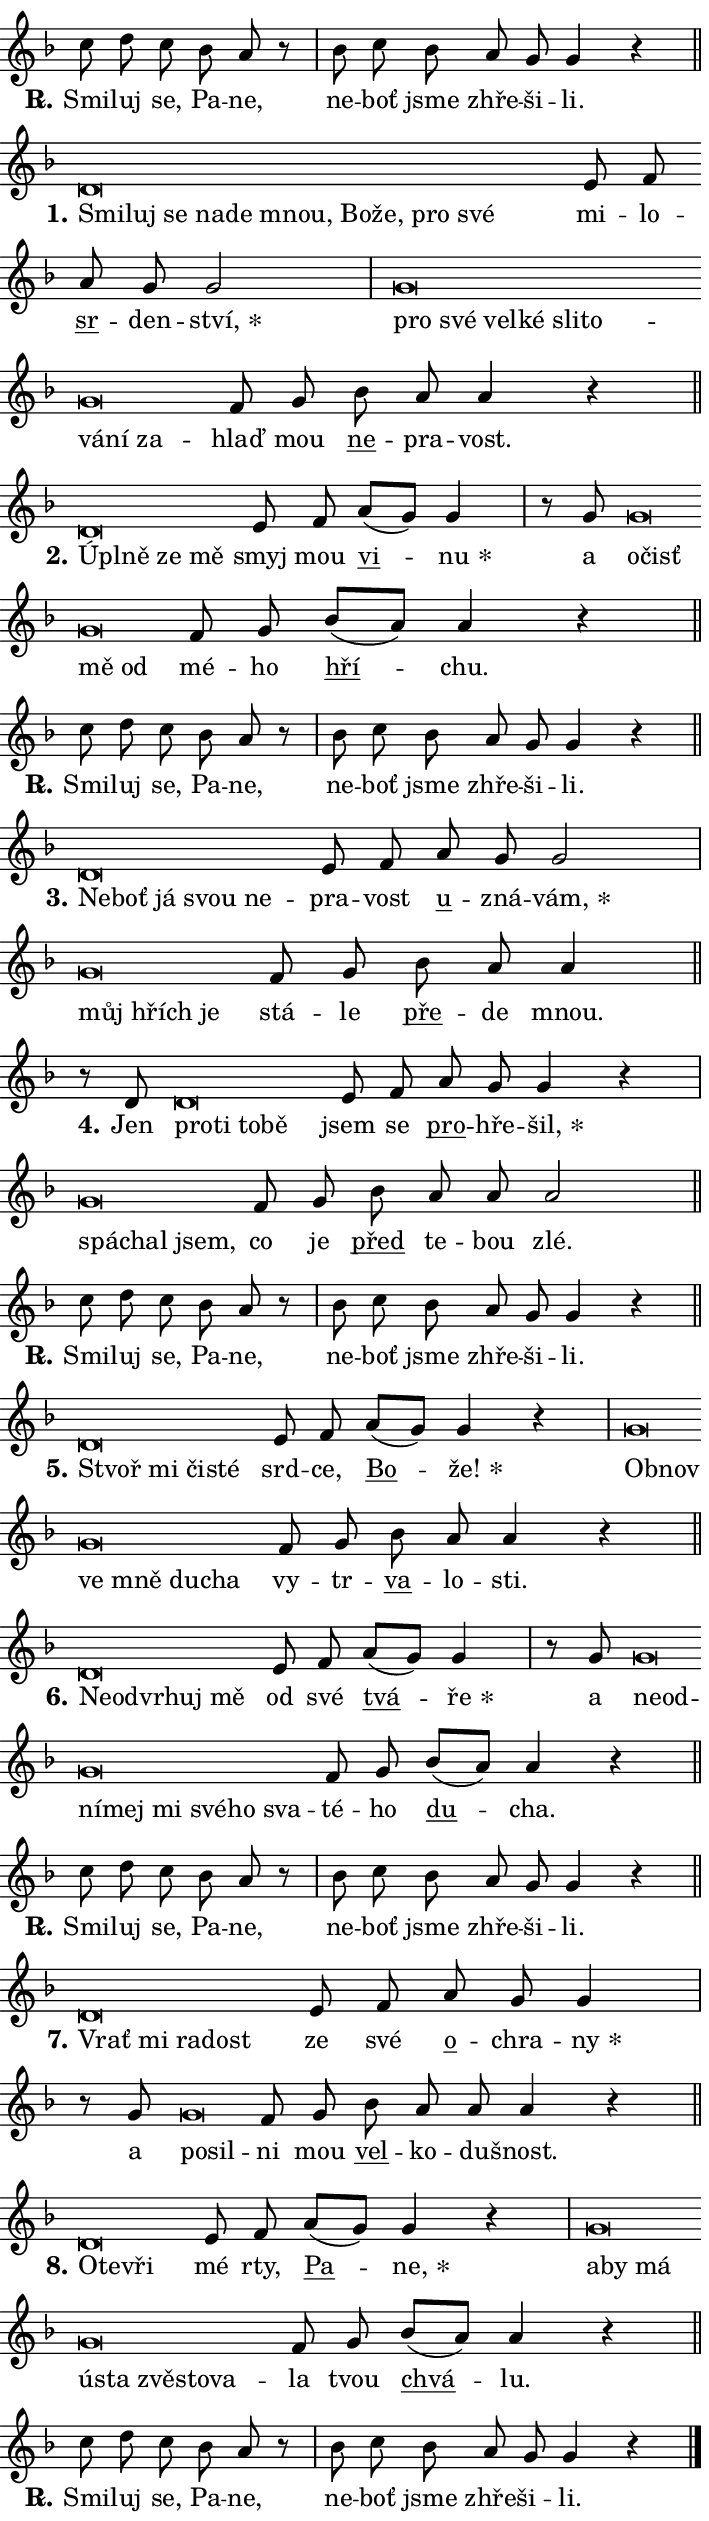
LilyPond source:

\version "2.24.0"
\header { tagline = "" }
\paper {
  indent = 0\cm
  top-margin = 0\cm
  right-margin = 0.13\cm % to fit lyric hyphens
  bottom-margin = 0\cm
  left-margin = 0\cm
  paper-width = 12\cm
  page-breaking = #ly:one-page-breaking
  system-system-spacing.basic-distance = #11
  score-system-spacing.basic-distance = #11
  ragged-last = ##f
}


%% Author: Thomas Morley
%% https://lists.gnu.org/archive/html/lilypond-user/2020-05/msg00002.html
#(define (line-position grob)
"Returns position of @var[grob} in current system:
   @code{'start}, if at first time-step
   @code{'end}, if at last time-step
   @code{'middle} otherwise
"
  (let* ((col (ly:item-get-column grob))
         (ln (ly:grob-object col 'left-neighbor))
         (rn (ly:grob-object col 'right-neighbor))
         (col-to-check-left (if (ly:grob? ln) ln col))
         (col-to-check-right (if (ly:grob? rn) rn col))
         (break-dir-left
           (and
             (ly:grob-property col-to-check-left 'non-musical #f)
             (ly:item-break-dir col-to-check-left)))
         (break-dir-right
           (and
             (ly:grob-property col-to-check-right 'non-musical #f)
             (ly:item-break-dir col-to-check-right))))
        (cond ((eqv? 1 break-dir-left) 'start)
              ((eqv? -1 break-dir-right) 'end)
              (else 'middle))))

#(define (tranparent-at-line-position vctor)
  (lambda (grob)
  "Relying on @code{line-position} select the relevant enry from @var{vctor}.
Used to determine transparency,"
    (case (line-position grob)
      ((end) (not (vector-ref vctor 0)))
      ((middle) (not (vector-ref vctor 1)))
      ((start) (not (vector-ref vctor 2))))))

noteHeadBreakVisibility =
#(define-music-function (break-visibility)(vector?)
"Makes @code{NoteHead}s transparent relying on @var{break-visibility}"
#{
  \override NoteHead.transparent =
    #(tranparent-at-line-position break-visibility)
#})

#(define delete-ledgers-for-transparent-note-heads
  (lambda (grob)
    "Reads whether a @code{NoteHead} is transparent.
If so this @code{NoteHead} is removed from @code{'note-heads} from
@var{grob}, which is supposed to be @code{LedgerLineSpanner}.
As a result ledgers are not printed for this @code{NoteHead}"
    (let* ((nhds-array (ly:grob-object grob 'note-heads))
           (nhds-list
             (if (ly:grob-array? nhds-array)
                 (ly:grob-array->list nhds-array)
                 '()))
           ;; Relies on the transparent-property being done before
           ;; Staff.LedgerLineSpanner.after-line-breaking is executed.
           ;; This is fragile ...
           (to-keep
             (remove
               (lambda (nhd)
                 (ly:grob-property nhd 'transparent #f))
               nhds-list)))
      ;; TODO find a better method to iterate over grob-arrays, similiar
      ;; to filter/remove etc for lists
      ;; For now rebuilt from scratch
      (set! (ly:grob-object grob 'note-heads)  '())
      (for-each
        (lambda (nhd)
          (ly:pointer-group-interface::add-grob grob 'note-heads nhd))
        to-keep))))

squashNotes = {
  \override NoteHead.X-extent = #'(-0.2 . 0.2)
  \override NoteHead.Y-extent = #'(-0.75 . 0)
  \override NoteHead.stencil =
    #(lambda (grob)
       (let ((pos (ly:grob-property grob 'staff-position)))
         (begin
           (if (< pos -7) (display "ERROR: Lower brevis then expected\n") (display ""))
           (if (<= pos -6) ly:text-interface::print ly:note-head::print))))
}
unSquashNotes = {
  \revert NoteHead.X-extent
  \revert NoteHead.Y-extent
  \revert NoteHead.stencil
}

hideNotes = \noteHeadBreakVisibility #begin-of-line-visible
unHideNotes = \noteHeadBreakVisibility #all-visible

% work-around for resetting accidentals
% https://lilypond.org/doc/v2.23/Documentation/notation/displaying-rhythms#unmetered-music
cadenzaMeasure = {
  \cadenzaOff
  \partial 1024 s1024
  \cadenzaOn
}

#(define-markup-command (accent layout props text) (markup?)
  "Underline accented syllable"
  (interpret-markup layout props
    #{\markup \override #'(offset . 4.3) \underline { #text }#}))

responsum = \markup \concat {
  "R" \hspace #-1.05 \path #0.1 #'((moveto 0 0.07) (lineto 0.9 0.8)) \hspace #0.05 "."
}

spaceSize = #0.6828661417322834 % exact space size for TeX Gyre Schola

\layout {
  \context {
    \Staff
    \remove "Time_signature_engraver"
    \override LedgerLineSpanner.after-line-breaking = #delete-ledgers-for-transparent-note-heads
  }
  \context {
    \Lyrics {
      \override LyricSpace.minimum-distance = \spaceSize
      \override LyricText.font-name = #"TeX Gyre Schola"
      \override LyricText.font-size = 1
      \override StanzaNumber.font-name = #"TeX Gyre Schola Bold"
      \override StanzaNumber.font-size = 1
    }
  }
  \context {
    \Score 
    \override NoteHead.text =
      #(lambda (grob) 
        (let ((pos (ly:grob-property grob 'staff-position)))
          #{\markup {
            \combine
              \halign #-0.55 \raise #(if (= pos -6) 0 0.5) \override #'(thickness . 2) \draw-line #'(3.2 . 0)
              \musicglyph "noteheads.sM1"
          }#}))
  }
}

% magnetic-lyrics.ily
%
%   written by
%     Jean Abou Samra <jean@abou-samra.fr>
%     Werner Lemberg <wl@gnu.org>
%
%   adapted by
%     Jiri Hon <jiri.hon@gmail.com>
%
% Version 2022-Apr-15

% https://www.mail-archive.com/lilypond-user@gnu.org/msg149350.html

#(define (Left_hyphen_pointer_engraver context)
   "Collect syllable-hyphen-syllable occurrences in lyrics and store
them in properties.  This engraver only looks to the left.  For
example, if the lyrics input is @code{foo -- bar}, it does the
following.

@itemize @bullet
@item
Set the @code{text} property of the @code{LyricHyphen} grob between
@q{foo} and @q{bar} to @code{foo}.

@item
Set the @code{left-hyphen} property of the @code{LyricText} grob with
text @q{foo} to the @code{LyricHyphen} grob between @q{foo} and
@q{bar}.
@end itemize

Use this auxiliary engraver in combination with the
@code{lyric-@/text::@/apply-@/magnetic-@/offset!} hook."
   (let ((hyphen #f)
         (text #f))
     (make-engraver
      (acknowledgers
       ((lyric-syllable-interface engraver grob source-engraver)
        (set! text grob)))
      (end-acknowledgers
       ((lyric-hyphen-interface engraver grob source-engraver)
        ;(when (not (grob::has-interface grob 'lyric-space-interface))
          (set! hyphen grob)));)
      ((stop-translation-timestep engraver)
       (when (and text hyphen)
         (ly:grob-set-object! text 'left-hyphen hyphen))
       (set! text #f)
       (set! hyphen #f)))))

#(define (lyric-text::apply-magnetic-offset! grob)
   "If the space between two syllables is less than the value in
property @code{LyricText@/.details@/.squash-threshold}, move the right
syllable to the left so that it gets concatenated with the left
syllable.

Use this function as a hook for
@code{LyricText@/.after-@/line-@/breaking} if the
@code{Left_@/hyphen_@/pointer_@/engraver} is active."
   (let ((hyphen (ly:grob-object grob 'left-hyphen #f)))
     (when hyphen
       (let ((left-text (ly:spanner-bound hyphen LEFT)))
         (when (grob::has-interface left-text 'lyric-syllable-interface)
           (let* ((common (ly:grob-common-refpoint grob left-text X))
                  (this-x-ext (ly:grob-extent grob common X))
                  (left-x-ext
                   (begin
                     ;; Trigger magnetism for left-text.
                     (ly:grob-property left-text 'after-line-breaking)
                     (ly:grob-extent left-text common X)))
                  ;; `delta` is the gap width between two syllables.
                  (delta (- (interval-start this-x-ext)
                            (interval-end left-x-ext)))
                  (details (ly:grob-property grob 'details))
                  (threshold (assoc-get 'squash-threshold details 0.2)))
             (when (< delta threshold)
               (let* (;; We have to manipulate the input text so that
                      ;; ligatures crossing syllable boundaries are not
                      ;; disabled.  For languages based on the Latin
                      ;; script this is essentially a beautification.
                      ;; However, for non-Western scripts it can be a
                      ;; necessity.
                      (lt (ly:grob-property left-text 'text))
                      (rt (ly:grob-property grob 'text))
                      (is-space (grob::has-interface hyphen 'lyric-space-interface))
                      (space (if is-space " " ""))
                      (extra-delta (if is-space spaceSize 0))
                      ;; Append new syllable.
                      (ltrt-space (if (and (string? lt) (string? rt))
                                (string-append lt space rt)
                                (make-concat-markup (list lt space rt))))
                      ;; Right-align `ltrt` to the right side.
                      (ltrt-space-markup (grob-interpret-markup
                               grob
                               (make-translate-markup
                                (cons (interval-length this-x-ext) 0)
                                (make-right-align-markup ltrt-space)))))
                 (begin
                   ;; Don't print `left-text`.
                   (ly:grob-set-property! left-text 'stencil #f)
                   ;; Set text and stencil (which holds all collected
                   ;; syllables so far) and shift it to the left.
                   (ly:grob-set-property! grob 'text ltrt-space)
                   (ly:grob-set-property! grob 'stencil ltrt-space-markup)
                   (ly:grob-translate-axis! grob (- (- delta extra-delta)) X))))))))))


#(define (lyric-hyphen::displace-bounds-first grob)
   ;; Make very sure this callback isn't triggered too early.
   (let ((left (ly:spanner-bound grob LEFT))
         (right (ly:spanner-bound grob RIGHT)))
     (ly:grob-property left 'after-line-breaking)
     (ly:grob-property right 'after-line-breaking)
     (ly:lyric-hyphen::print grob)))

squashThreshold = #0.4

\layout {
  \context {
    \Lyrics
    \consists #Left_hyphen_pointer_engraver
    \override LyricText.after-line-breaking =
      #lyric-text::apply-magnetic-offset!
    \override LyricHyphen.stencil = #lyric-hyphen::displace-bounds-first
    \override LyricText.details.squash-threshold = \squashThreshold
    \override LyricHyphen.minimum-distance = 0
    \override LyricHyphen.minimum-length = \squashThreshold
  }
}

squashText = \override LyricText.details.squash-threshold = 9999
unSquashText = \override LyricText.details.squash-threshold = \squashThreshold

leftText = \override LyricText.self-alignment-X = #LEFT
unLeftText = \revert LyricText.self-alignment-X

starOffset = #(lambda (grob) 
                (let ((x_offset (ly:self-alignment-interface::aligned-on-x-parent grob)))
                  (if (= x_offset 0) 0 (+ x_offset 1.2))))

star = #(define-music-function (syllable)(string?)
"Append star separator at the end of a syllable"
#{
  \once \override LyricText.X-offset = #starOffset
  \lyricmode { \markup {
    #syllable
    \override #'((font-name . "TeX Gyre Schola Bold")) \hspace #0.2 \lower #0.65 \larger "*"
  } }
#})

starAccent = #(define-music-function (syllable)(string?)
"Append star separator at the end of a syllable and make accent"
#{
  \once \override LyricText.X-offset = #starOffset
  \lyricmode { \markup {
    \accent #syllable
    \override #'((font-name . "TeX Gyre Schola Bold")) \hspace #0.2 \lower #0.65 \larger "*"
  } }
#})

breath = #(define-music-function (syllable)(string?)
"Append breathing indicator at the end of a syllable"
#{
  \lyricmode { \markup { #syllable "+" } }
#})

optionalBreath = #(define-music-function (syllable)(string?)
"Append optional breathing indicator at the end of a syllable"
#{
  \lyricmode { \markup { #syllable "(+)" } }
#})


\score {
    <<
        \new Voice = "melody" { \cadenzaOn \key f \major \relative { c''8 d c bes a r \cadenzaMeasure \bar "|" bes c bes \bar "" a g g4 r \cadenzaMeasure \bar "||" \break } }
        \new Lyrics \lyricsto "melody" { \lyricmode { \set stanza = \responsum
Smi -- luj se, Pa -- ne, ne -- boť jsme zhře -- ši -- li. } }
    >>
    \layout {}
}

\score {
    <<
        \new Voice = "melody" { \cadenzaOn \key f \major \relative { \squashNotes d'\breve*1/16 \hideNotes \breve*1/16 \bar "" \breve*1/16 \bar "" \breve*1/16 \bar "" \breve*1/16 \bar "" \breve*1/16 \bar "" \breve*1/16 \bar "" \breve*1/16 \bar "" \breve*1/16 \breve*1/16 \bar "" \unHideNotes \unSquashNotes e8 f \bar "" a g g2 \cadenzaMeasure \bar "|" \squashNotes g\breve*1/16 \hideNotes \breve*1/16 \bar "" \breve*1/16 \bar "" \breve*1/16 \bar "" \breve*1/16 \bar "" \breve*1/16 \bar "" \breve*1/16 \bar "" \breve*1/16 \breve*1/16 \bar "" \unHideNotes \unSquashNotes f8 g \bar "" bes a a4 r \cadenzaMeasure \bar "||" \break } }
        \new Lyrics \lyricsto "melody" { \lyricmode { \set stanza = "1."
\leftText Smi -- \squashText luj se na -- de mnou, Bo -- že, pro své \unLeftText \unSquashText mi -- lo -- \markup \accent sr -- den -- \star ství, \leftText pro \squashText své vel -- ké sli -- to -- vá -- ní za -- \unLeftText \unSquashText hlaď mou \markup \accent ne -- pra -- vost. } }
    >>
    \layout {}
}

\score {
    <<
        \new Voice = "melody" { \cadenzaOn \key f \major \relative { \squashNotes d'\breve*1/16 \hideNotes \breve*1/16 \bar "" \breve*1/16 \breve*1/16 \bar "" \unHideNotes \unSquashNotes e8 f \bar "" a[( g)] g4 \cadenzaMeasure \bar "|" r8 g \squashNotes g\breve*1/16 \hideNotes \breve*1/16 \bar "" \breve*1/16 \breve*1/16 \bar "" \unHideNotes \unSquashNotes f8 g \bar "" bes[( a)] a4 r \cadenzaMeasure \bar "||" \break } }
        \new Lyrics \lyricsto "melody" { \lyricmode { \set stanza = "2."
\leftText Úpl -- \squashText ně ze mě \unLeftText \unSquashText smyj mou \markup \accent vi -- \star nu a \leftText o -- \squashText čisť mě od \unLeftText \unSquashText mé -- ho \markup \accent hří -- chu. } }
    >>
    \layout {}
}

\score {
    <<
        \new Voice = "melody" { \cadenzaOn \key f \major \relative { c''8 d c bes a r \cadenzaMeasure \bar "|" bes c bes \bar "" a g g4 r \cadenzaMeasure \bar "||" \break } }
        \new Lyrics \lyricsto "melody" { \lyricmode { \set stanza = \responsum
Smi -- luj se, Pa -- ne, ne -- boť jsme zhře -- ši -- li. } }
    >>
    \layout {}
}

\score {
    <<
        \new Voice = "melody" { \cadenzaOn \key f \major \relative { \squashNotes d'\breve*1/16 \hideNotes \breve*1/16 \bar "" \breve*1/16 \bar "" \breve*1/16 \breve*1/16 \bar "" \unHideNotes \unSquashNotes e8 f \bar "" a g g2 \cadenzaMeasure \bar "|" \squashNotes g\breve*1/16 \hideNotes \breve*1/16 \breve*1/16 \bar "" \unHideNotes \unSquashNotes f8 g \bar "" bes a a4 \cadenzaMeasure \bar "||" \break } }
        \new Lyrics \lyricsto "melody" { \lyricmode { \set stanza = "3."
\leftText Ne -- \squashText boť já svou ne -- \unLeftText \unSquashText pra -- vost \markup \accent u -- zná -- \star vám, \leftText můj \squashText hřích je \unLeftText \unSquashText stá -- le \markup \accent pře -- de mnou. } }
    >>
    \layout {}
}

\score {
    <<
        \new Voice = "melody" { \cadenzaOn \key f \major \relative { r8 d' \squashNotes d\breve*1/16 \hideNotes \breve*1/16 \bar "" \breve*1/16 \breve*1/16 \bar "" \unHideNotes \unSquashNotes e8 f \bar "" a g g4 r \cadenzaMeasure \bar "|" \squashNotes g\breve*1/16 \hideNotes \breve*1/16 \breve*1/16 \bar "" \unHideNotes \unSquashNotes f8 g \bar "" bes a a a2 \cadenzaMeasure \bar "||" \break } }
        \new Lyrics \lyricsto "melody" { \lyricmode { \set stanza = "4."
Jen \leftText pro -- \squashText ti to -- bě \unLeftText \unSquashText jsem se \markup \accent pro -- hře -- \star šil, \leftText spá -- \squashText chal jsem, \unLeftText \unSquashText co je \markup \accent před te -- bou zlé. } }
    >>
    \layout {}
}

\score {
    <<
        \new Voice = "melody" { \cadenzaOn \key f \major \relative { c''8 d c bes a r \cadenzaMeasure \bar "|" bes c bes \bar "" a g g4 r \cadenzaMeasure \bar "||" \break } }
        \new Lyrics \lyricsto "melody" { \lyricmode { \set stanza = \responsum
Smi -- luj se, Pa -- ne, ne -- boť jsme zhře -- ši -- li. } }
    >>
    \layout {}
}

\score {
    <<
        \new Voice = "melody" { \cadenzaOn \key f \major \relative { \squashNotes d'\breve*1/16 \hideNotes \breve*1/16 \bar "" \breve*1/16 \breve*1/16 \bar "" \unHideNotes \unSquashNotes e8 f \bar "" a[( g)] g4 r \cadenzaMeasure \bar "|" \squashNotes g\breve*1/16 \hideNotes \breve*1/16 \bar "" \breve*1/16 \bar "" \breve*1/16 \bar "" \breve*1/16 \breve*1/16 \bar "" \unHideNotes \unSquashNotes f8 g \bar "" bes a a4 r \cadenzaMeasure \bar "||" \break } }
        \new Lyrics \lyricsto "melody" { \lyricmode { \set stanza = "5."
\leftText Stvoř \squashText mi či -- sté \unLeftText \unSquashText srd -- ce, \markup \accent Bo -- \star že! \leftText Ob -- \squashText nov ve mně du -- cha \unLeftText \unSquashText vy -- tr -- \markup \accent va -- lo -- sti. } }
    >>
    \layout {}
}

\score {
    <<
        \new Voice = "melody" { \cadenzaOn \key f \major \relative { \squashNotes d'\breve*1/16 \hideNotes \breve*1/16 \bar "" \breve*1/16 \bar "" \breve*1/16 \breve*1/16 \bar "" \unHideNotes \unSquashNotes e8 f \bar "" a[( g)] g4 \cadenzaMeasure \bar "|" r8 g \squashNotes g\breve*1/16 \hideNotes \breve*1/16 \bar "" \breve*1/16 \bar "" \breve*1/16 \bar "" \breve*1/16 \bar "" \breve*1/16 \bar "" \breve*1/16 \breve*1/16 \bar "" \unHideNotes \unSquashNotes f8 g \bar "" bes[( a)] a4 r \cadenzaMeasure \bar "||" \break } }
        \new Lyrics \lyricsto "melody" { \lyricmode { \set stanza = "6."
\leftText Ne -- \squashText od -- vr -- huj mě \unLeftText \unSquashText od své \markup \accent tvá -- \star ře a \leftText ne -- \squashText od -- ní -- mej mi své -- ho sva -- \unLeftText \unSquashText té -- ho \markup \accent du -- cha. } }
    >>
    \layout {}
}

\score {
    <<
        \new Voice = "melody" { \cadenzaOn \key f \major \relative { c''8 d c bes a r \cadenzaMeasure \bar "|" bes c bes \bar "" a g g4 r \cadenzaMeasure \bar "||" \break } }
        \new Lyrics \lyricsto "melody" { \lyricmode { \set stanza = \responsum
Smi -- luj se, Pa -- ne, ne -- boť jsme zhře -- ši -- li. } }
    >>
    \layout {}
}

\score {
    <<
        \new Voice = "melody" { \cadenzaOn \key f \major \relative { \squashNotes d'\breve*1/16 \hideNotes \breve*1/16 \bar "" \breve*1/16 \breve*1/16 \bar "" \unHideNotes \unSquashNotes e8 f \bar "" a g g4 \cadenzaMeasure \bar "|" r8 g \squashNotes g\breve*1/16 \hideNotes \breve*1/16 \bar "" \unHideNotes \unSquashNotes f8 g \bar "" bes a a a4 r \cadenzaMeasure \bar "||" \break } }
        \new Lyrics \lyricsto "melody" { \lyricmode { \set stanza = "7."
\leftText Vrať \squashText mi ra -- dost \unLeftText \unSquashText ze své \markup \accent o -- chra -- \star ny a \leftText po -- \squashText sil -- \unLeftText \unSquashText ni mou \markup \accent vel -- ko -- du -- šnost. } }
    >>
    \layout {}
}

\score {
    <<
        \new Voice = "melody" { \cadenzaOn \key f \major \relative { \squashNotes d'\breve*1/16 \hideNotes \breve*1/16 \breve*1/16 \bar "" \unHideNotes \unSquashNotes e8 f \bar "" a[( g)] g4 r \cadenzaMeasure \bar "|" \squashNotes g\breve*1/16 \hideNotes \breve*1/16 \bar "" \breve*1/16 \bar "" \breve*1/16 \bar "" \breve*1/16 \bar "" \breve*1/16 \bar "" \breve*1/16 \breve*1/16 \bar "" \unHideNotes \unSquashNotes f8 g \bar "" bes[( a)] a4 r \cadenzaMeasure \bar "||" \break } }
        \new Lyrics \lyricsto "melody" { \lyricmode { \set stanza = "8."
\leftText O -- \squashText te -- vři \unLeftText \unSquashText mé rty, \markup \accent Pa -- \star ne, \leftText a -- \squashText by má ú -- sta zvě -- sto -- va -- \unLeftText \unSquashText la tvou \markup \accent chvá -- lu. } }
    >>
    \layout {}
}

\score {
    <<
        \new Voice = "melody" { \cadenzaOn \key f \major \relative { c''8 d c bes a r \cadenzaMeasure \bar "|" bes c bes \bar "" a g g4 r \cadenzaMeasure \bar "||" \break } \bar "|." }
        \new Lyrics \lyricsto "melody" { \lyricmode { \set stanza = \responsum
Smi -- luj se, Pa -- ne, ne -- boť jsme zhře -- ši -- li. } }
    >>
    \layout {}
}
